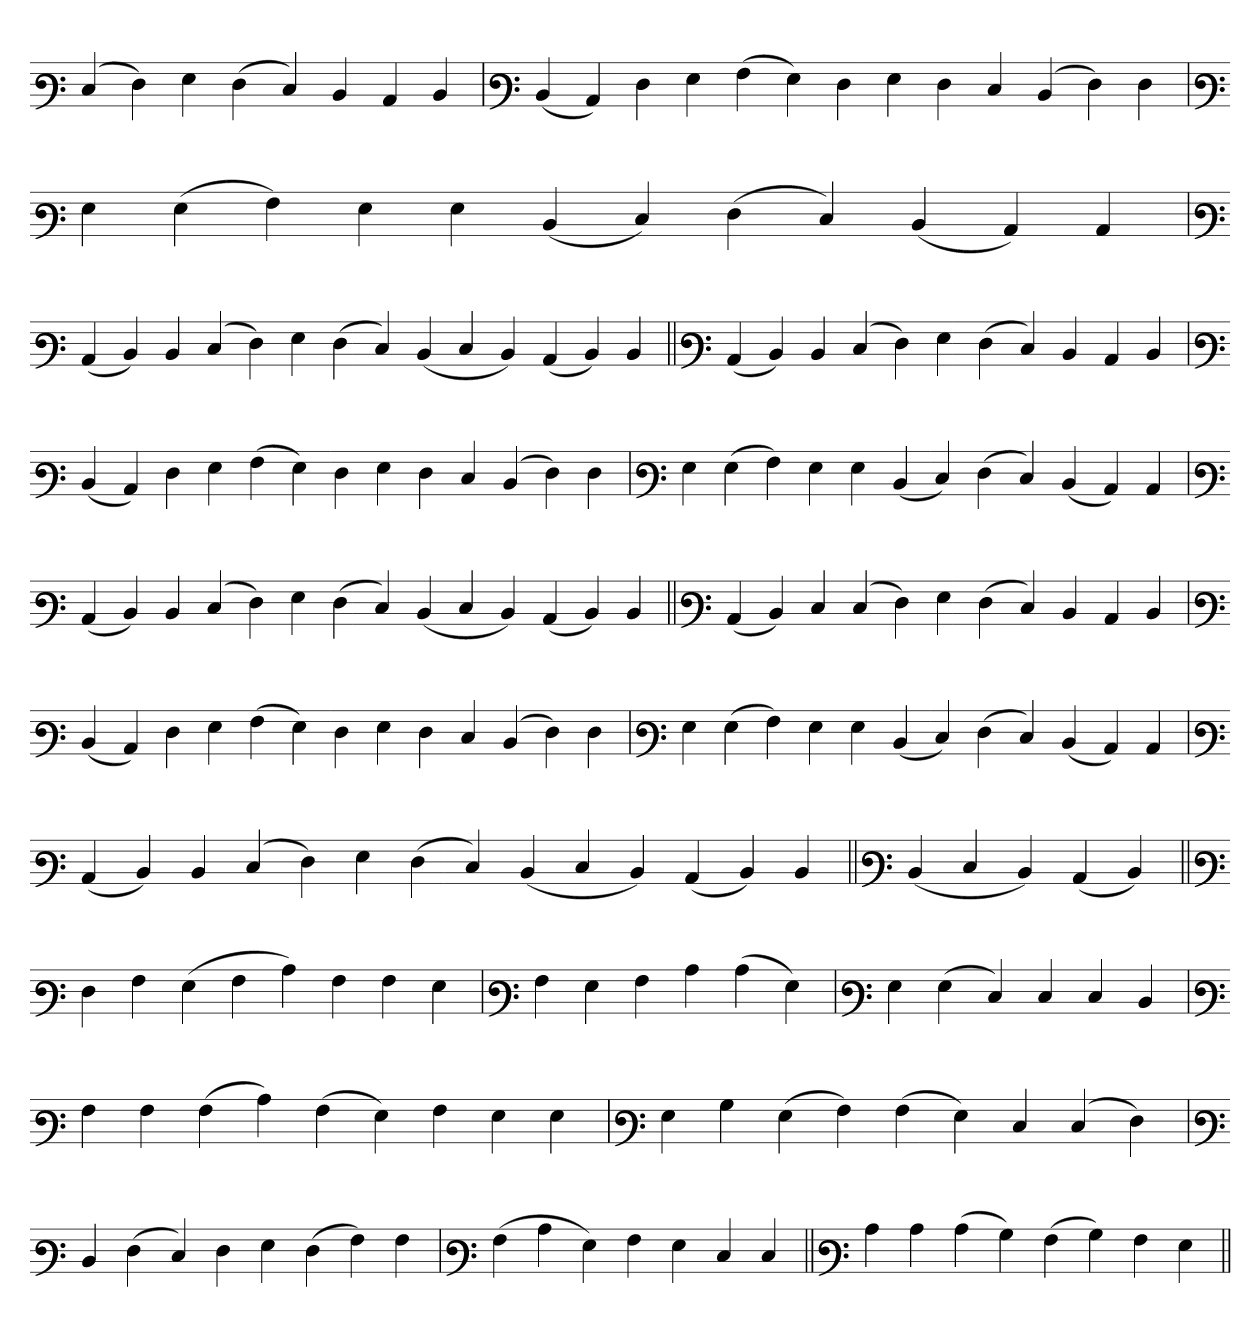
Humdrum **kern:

**kern
*part1
*staff1
*clefF3
=
(4E
4F)
4G
(4F
4E)
4D
4C
4D
=`
*clefF3
(4D
4C)
4F
4G
(4A
4G)
4F
4G
4F
4E
(4D
4F)
4F
='
*clefF3
4G
(4G
4A)
4G
4G
(4D
4E)
(4F
4E)
(4D
4C)
4C
=`
*clefF3
(4C
4D)
4D
(4E
4F)
4G
(4F
4E)
(4D
4E
4D)
(4C
4D)
4D
=||
*clefF3
(4C
4D)
4D
(4E
4F)
4G
(4F
4E)
4D
4C
4D
=`
*clefF3
(4D
4C)
4F
4G
(4A
4G)
4F
4G
4F
4E
(4D
4F)
4F
='
*clefF3
4G
(4G
4A)
4G
4G
(4D
4E)
(4F
4E)
(4D
4C)
4C
=`
*clefF3
(4C
4D)
4D
(4E
4F)
4G
(4F
4E)
(4D
4E
4D)
(4C
4D)
4D
=||
*clefF3
(4C
4D)
4E
(4E
4F)
4G
(4F
4E)
4D
4C
4D
=`
*clefF3
(4D
4C)
4F
4G
(4A
4G)
4F
4G
4F
4E
(4D
4F)
4F
='
*clefF3
4G
(4G
4A)
4G
4G
(4D
4E)
(4F
4E)
(4D
4C)
4C
=`
*clefF3
(4C
4D)
4D
(4E
4F)
4G
(4F
4E)
(4D
4E
4D)
(4C
4D)
4D
=||
*clefF3
(4D
4E
4D)
(4C
4D)
=||
*clefF3
4F
4A
(4G
4A
4c)
4A
4A
4G
=`
*clefF3
4A
4G
4A
4c
(4c
4G)
=`
*clefF3
4G
(4G
4E)
4E
4E
4D
=
*clefF3
4A
4A
(4A
4c)
(4A
4G)
4A
4G
4G
=`
*clefF3
4G
4B
(4G
4A)
(4A
4G)
4E
(4E
4F)
='
*clefF3
4D
(4F
4E)
4F
4G
(4F
4A)
4A
=`
*clefF3
(4A
4c
4G)
4A
4G
4E
4E
=||
*clefF3
4c
4c
(4c
4B)
(4A
4B)
4A
4G
=||
*-
